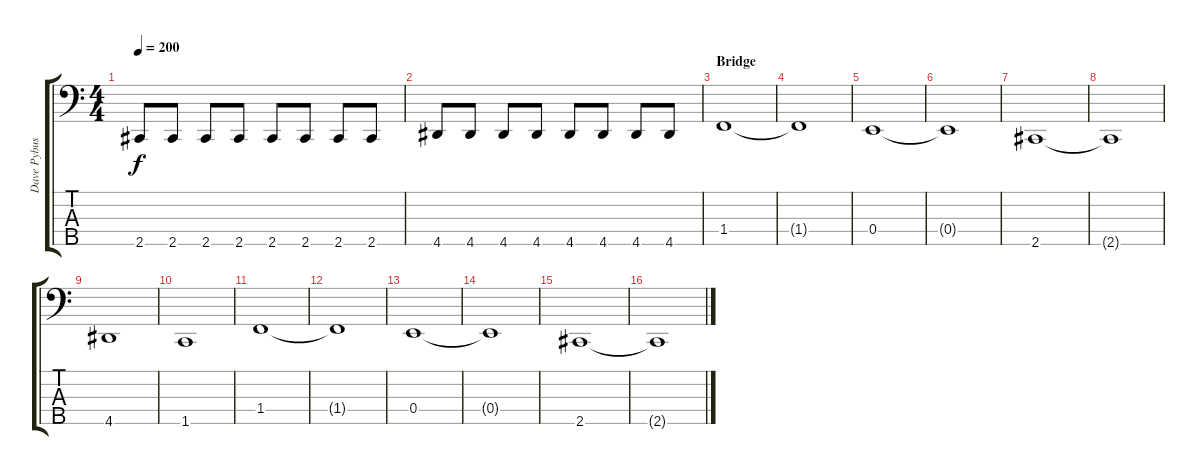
\track ("Dave Pybus" "Dave Pybus") {instrument electricbasspick}
\staff {score tabs}
\tuning (G2 D2 A1 E1 B0) {hide}
\ts (4 4)
\tempo 200
\clef f4
\ks c
2.5.8{dy f} 2.5.8 2.5.8 2.5.8 2.5.8 2.5.8 2.5.8 2.5.8 |
4.5.8 4.5.8 4.5.8 4.5.8 4.5.8 4.5.8 4.5.8 4.5.8 |
\section ("" "Bridge")
1.4.1 |
1.4{t}.1 |
0.4.1 |
0.4{t}.1 |
2.5.1 |
2.5{t}.1 |
4.5.1 |
1.5.1 |
1.4.1 |
1.4{t}.1 |
0.4.1 |
0.4{t}.1 |
2.5.1 |
2.5{t}.1
